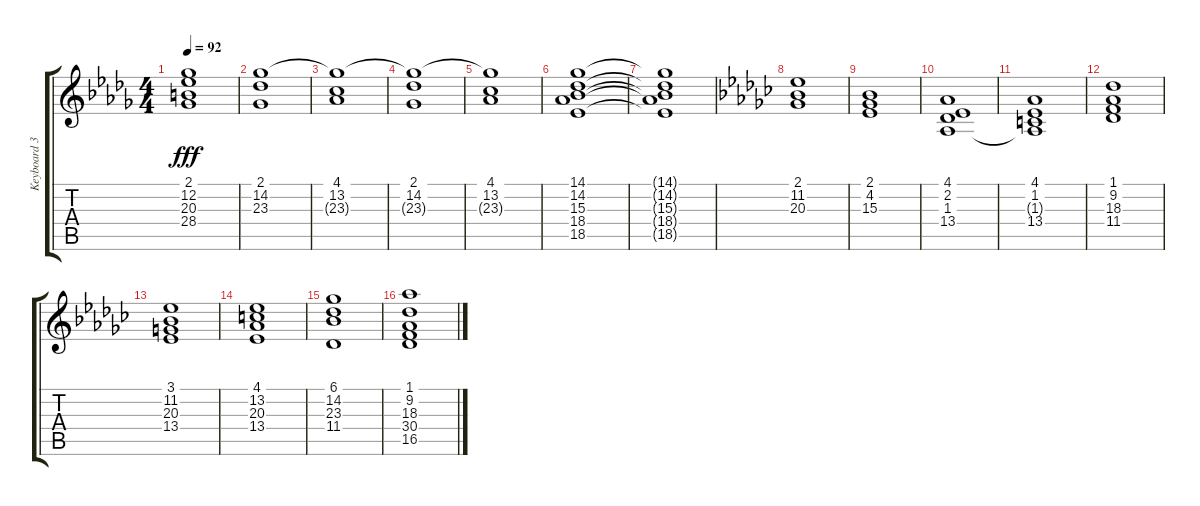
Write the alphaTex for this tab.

\track ("Keyboard 3" "Keyboard 3") {instrument synthstrings1}
\staff {score tabs}
\tuning (E4 B3 G3 D3 A2 E2) {hide}
\ts (4 4)
\tempo 92
\clef g2
\ks db
(2.1 12.2 20.3 28.4).1{dy fff} |
(2.1 14.2 23.3).1 |
(4.1 13.2 23.3{t}).1 |
(2.1 14.2 23.3{t}).1 |
(4.1 13.2 23.3{t}).1 |
(14.1 14.2 15.3 18.4 18.5).1 |
(14.1{t} 14.2{t} 15.3{t} 18.4{t} 18.5{t}).1 |
\ks gb
(2.1 11.2 20.3).1 |
(2.1 4.2 15.3).1 |
(4.1 2.2 1.3 13.4).1 |
(4.1 1.2 1.3{t} 13.4).1 |
(1.1 9.2 18.3 11.4).1 |
(3.1 11.2 20.3 13.4).1 |
(4.1 13.2 20.3 13.4).1 |
(6.1 14.2 23.3 11.4).1 |
(1.1 9.2 18.3 30.4 16.5).1
